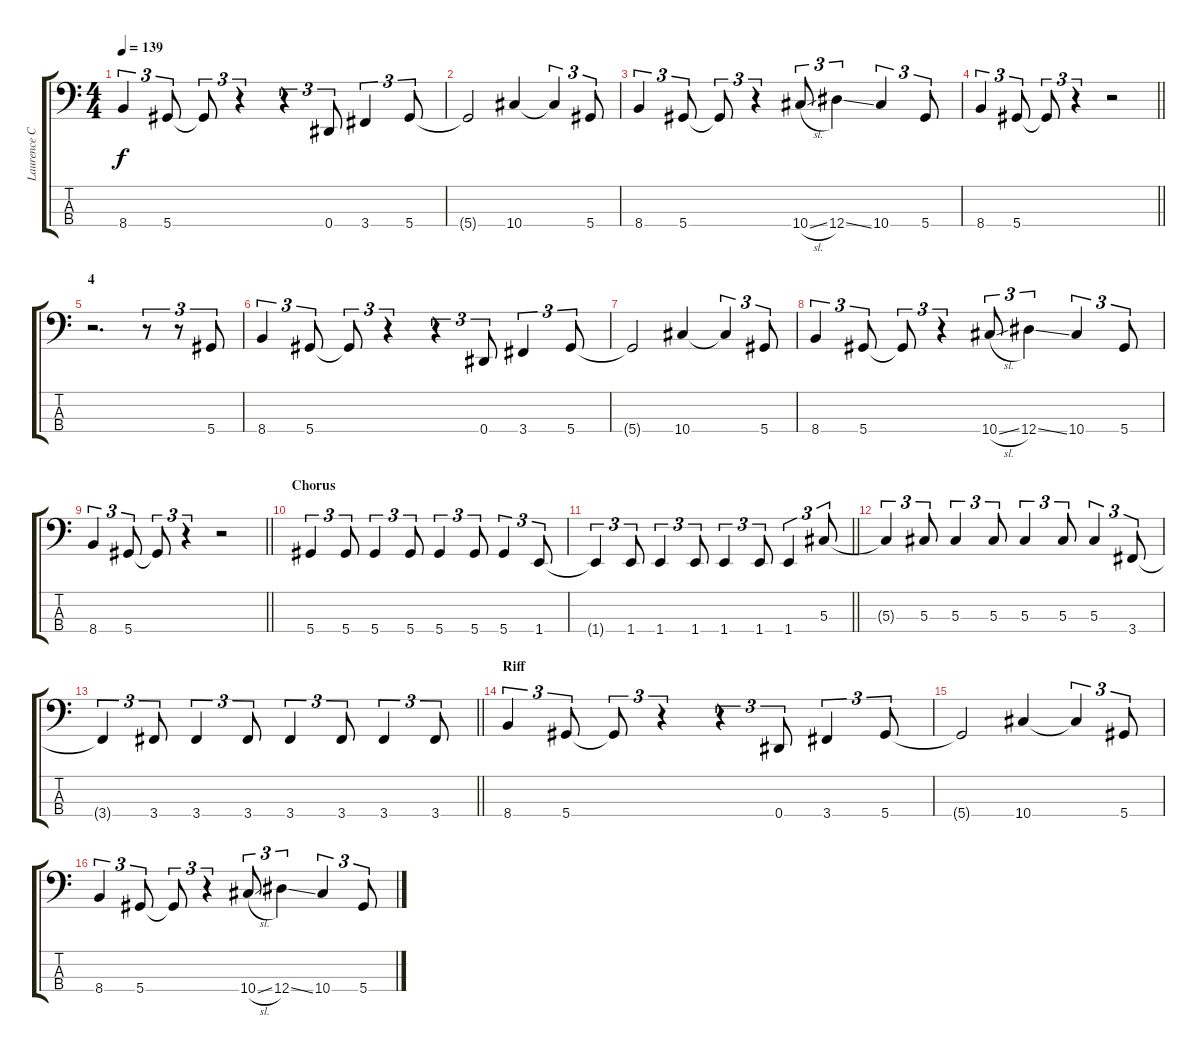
\track ("Laurence Cottle" "Laurence C") {instrument electricbassfinger}
\staff {score tabs}
\tuning (Gb2 Db2 Ab1 Eb1) {hide}
\ts (4 4)
\tempo 139
\clef f4
\ks c
8.4.4{tu (3 2) dy f} 5.4.8{tu (3 2)} 5.4{t}.8{tu (3 2)} r.4{tu (3 2)} r.4{tu (3 2)} 0.4.8{tu (3 2)} 3.4.4{tu (3 2)} 5.4.8{tu (3 2)} |
5.4{t}.2 10.4.4 10.4{t}.4{tu (3 2)} 5.4.8{tu (3 2)} |
8.4.4{tu (3 2)} 5.4.8{tu (3 2)} 5.4{t}.8{tu (3 2)} r.4{tu (3 2)} 10.4{sl}.8{tu (3 2)} 12.4{ss}.4{tu (3 2)} 10.4.4{tu (3 2)} 5.4.8{tu (3 2)} |
\barLineRight lightlight
8.4.4{tu (3 2)} 5.4.8{tu (3 2)} 5.4{t}.8{tu (3 2)} r.4{tu (3 2)} r.2 |
\section ("" "4")
r.2{d} r.8{tu (3 2)} r.8{tu (3 2)} 5.4.8{tu (3 2)} |
8.4.4{tu (3 2)} 5.4.8{tu (3 2)} 5.4{t}.8{tu (3 2)} r.4{tu (3 2)} r.4{tu (3 2)} 0.4.8{tu (3 2)} 3.4.4{tu (3 2)} 5.4.8{tu (3 2)} |
5.4{t}.2 10.4.4 10.4{t}.4{tu (3 2)} 5.4.8{tu (3 2)} |
8.4.4{tu (3 2)} 5.4.8{tu (3 2)} 5.4{t}.8{tu (3 2)} r.4{tu (3 2)} 10.4{sl}.8{tu (3 2)} 12.4{ss}.4{tu (3 2)} 10.4.4{tu (3 2)} 5.4.8{tu (3 2)} |
\barLineRight lightlight
8.4.4{tu (3 2)} 5.4.8{tu (3 2)} 5.4{t}.8{tu (3 2)} r.4{tu (3 2)} r.2 |
\section ("" "Chorus")
5.4.4{tu (3 2)} 5.4.8{tu (3 2)} 5.4.4{tu (3 2)} 5.4.8{tu (3 2)} 5.4.4{tu (3 2)} 5.4.8{tu (3 2)} 5.4.4{tu (3 2)} 1.4.8{tu (3 2)} |
\barLineRight lightlight
1.4{t}.4{tu (3 2)} 1.4.8{tu (3 2)} 1.4.4{tu (3 2)} 1.4.8{tu (3 2)} 1.4.4{tu (3 2)} 1.4.8{tu (3 2)} 1.4.4{tu (3 2)} 5.3.8{tu (3 2)} |
5.3{t}.4{tu (3 2)} 5.3.8{tu (3 2)} 5.3.4{tu (3 2)} 5.3.8{tu (3 2)} 5.3.4{tu (3 2)} 5.3.8{tu (3 2)} 5.3.4{tu (3 2)} 3.4.8{tu (3 2)} |
\barLineRight lightlight
3.4{t}.4{tu (3 2)} 3.4.8{tu (3 2)} 3.4.4{tu (3 2)} 3.4.8{tu (3 2)} 3.4.4{tu (3 2)} 3.4.8{tu (3 2)} 3.4.4{tu (3 2)} 3.4.8{tu (3 2)} |
\section ("" "Riff")
8.4.4{tu (3 2)} 5.4.8{tu (3 2)} 5.4{t}.8{tu (3 2)} r.4{tu (3 2)} r.4{tu (3 2)} 0.4.8{tu (3 2)} 3.4.4{tu (3 2)} 5.4.8{tu (3 2)} |
5.4{t}.2 10.4.4 10.4{t}.4{tu (3 2)} 5.4.8{tu (3 2)} |
8.4.4{tu (3 2)} 5.4.8{tu (3 2)} 5.4{t}.8{tu (3 2)} r.4{tu (3 2)} 10.4{sl}.8{tu (3 2)} 12.4{ss}.4{tu (3 2)} 10.4.4{tu (3 2)} 5.4.8{tu (3 2)}
